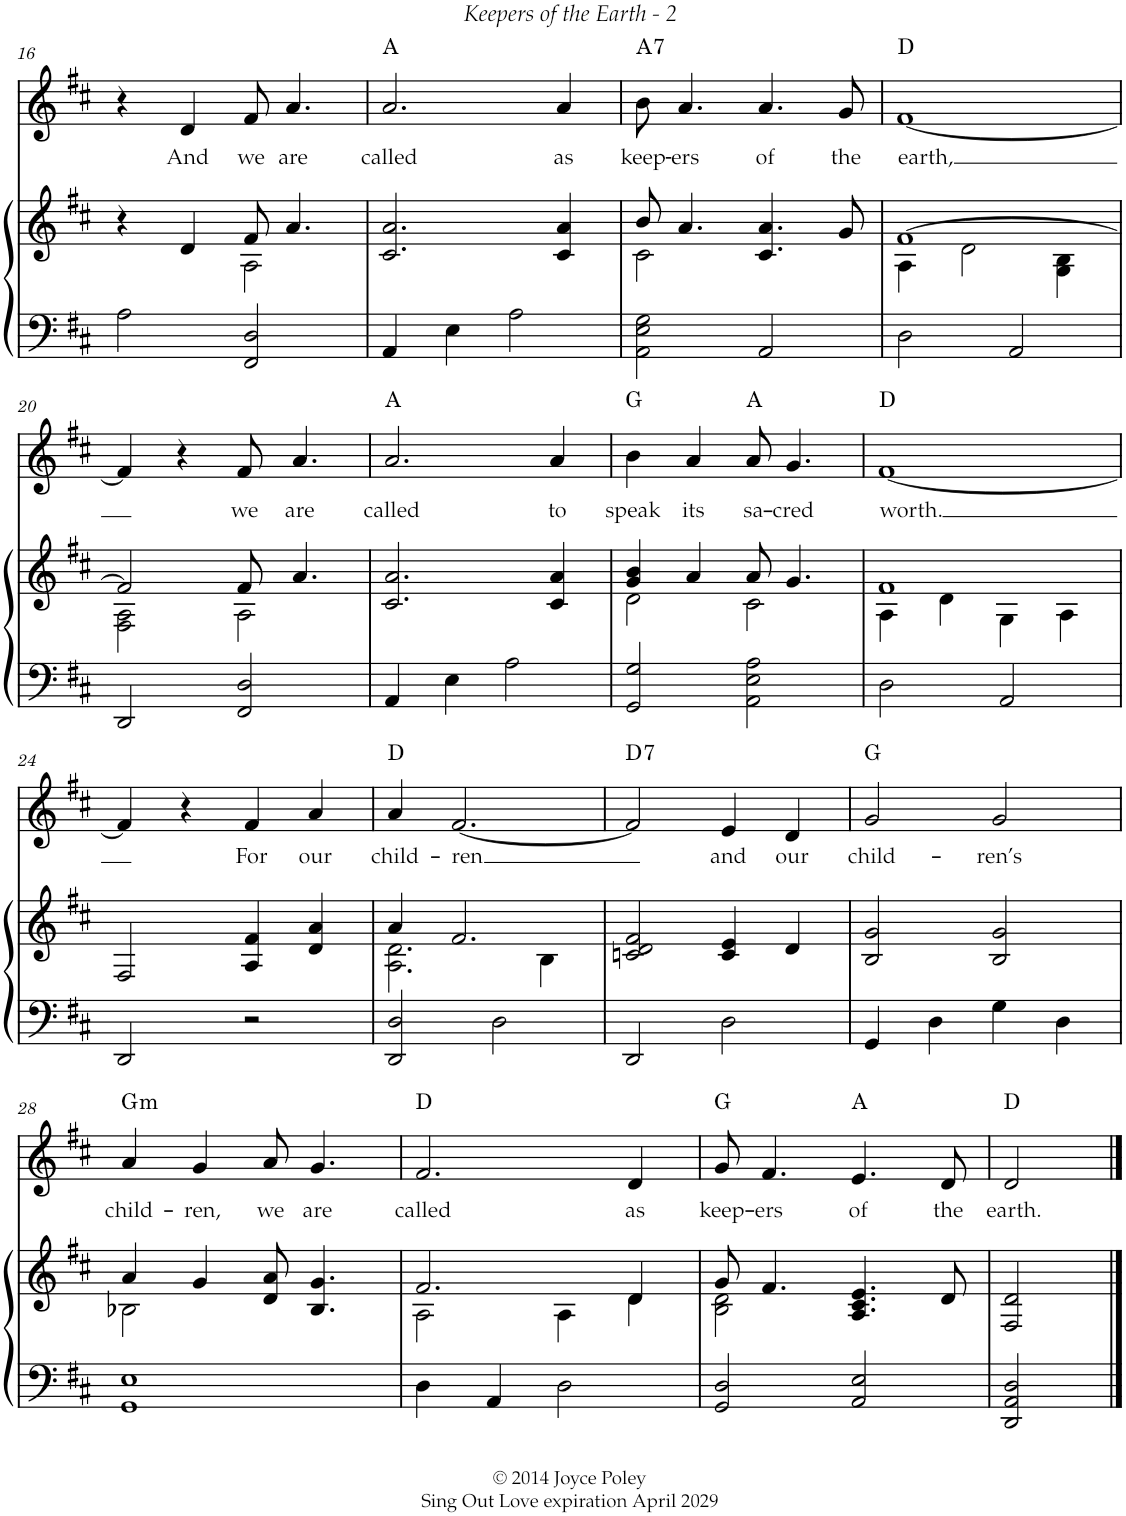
**kern	**kern	**kern	**text	**harte
*part2	*part2	*part1	*part1	*part1
*staff3	*staff2	*staff1	*staff1	*
*I"Piano	*	*I"Voice	*	*
*I'Pno	*	*I'V	*	*
!!LO:PB:g=z
*clefF4	*clefG2	*clefG2	*	*
*k[f#c#]	*k[f#c#]	*k[f#c#]	*	*
*M4/4	*M4/4	*M4/4	*	*
=16	=16	=16	=16	=16
*	*^	*	*	*
2A\	4r	2ryy	4r	.	.
!	!	!	!	!LO:LY:b	!
.	4d/	.	4d/	And	.
!	!	!	!	!LO:LY:b	!
2FF#/ 2D/	8f#/	2A\	8f#/	we	.
!	!	!	!	!LO:LY:b	!
.	4.a/	.	4.a/	are	.
*	*v	*v	*	*	*
=17	=17	=17	=17	=17
!	!	!	!LO:LY:b	!
4AA/	2.c#/ 2.a/	2.a/	called	A:maj
4E\	.	.	.	.
2A\	.	.	.	.
!	!	!	!LO:LY:b	!
.	4c#/ 4a/	4a/	as	.
=18	=18	=18	=18	=18
*	*^	*	*	*
!	!	!	!	!LO:LY:b	!LO:H:kt=7
2AA\ 2E\ 2G\	8b/	2c#\	8b\	keep-	A:7
!	!	!	!	!LO:LY:b	!
.	4.a/	.	4.a/	-ers	.
!	!	!	!	!LO:LY:b	!
2AA/	4.c#/ 4.a/	2ryy	4.a/	of	.
!	!	!	!	!LO:LY:b	!
.	8g/	.	8g/	the	.
=19	=19	=19	=19	=19	=19
!	!	!	!	!LO:LY:b	!
2D\	[1f#	4A\	[1f#	earth,	D:maj
.	.	2d\	.	.	.
2AA/	.	.	.	.	.
.	.	4G\ 4B\	.	.	.
!!LO:LB:g=z
=20	=20	=20	=20	=20	=20
2DD/	2f#/]	2F#\ 2A\	4f#/]	.	.
.	.	.	4r	.	.
!	!	!	!	!LO:LY:b	!
2FF#/ 2D/	8f#/	2A\	8f#/	we	.
!	!	!	!	!LO:LY:b	!
.	4.a/	.	4.a/	are	.
*	*v	*v	*	*	*
=21	=21	=21	=21	=21
!	!	!	!LO:LY:b	!
4AA/	2.c#/ 2.a/	2.a/	called	A:maj
4E\	.	.	.	.
2A\	.	.	.	.
!	!	!	!LO:LY:b	!
.	4c#/ 4a/	4a/	to	.
=22	=22	=22	=22	=22
*	*^	*	*	*
!	!	!	!	!LO:LY:b	!
2GG/ 2G/	4g/ 4b/	2d\	4b\	speak	G:maj
!	!	!	!	!LO:LY:b	!
.	4a/	.	4a/	its	.
!	!	!	!	!LO:LY:b	!
2AA\ 2E\ 2A\	8a/	2c#\	8a/	sa-	A:maj
!	!	!	!	!LO:LY:b	!
.	4.g/	.	4.g/	-cred	.
=23	=23	=23	=23	=23	=23
!	!	!	!	!LO:LY:b	!
2D\	1f#	4A\	[<1f#	worth.	D:maj
.	.	4d\	.	.	.
2AA/	.	4G\	.	.	.
.	.	4A\	.	.	.
*	*v	*v	*	*	*
!!LO:LB:g=z
=24	=24	=24	=24	=24
2DD/	2F#/	4f#/]	.	.
.	.	4r	.	.
!	!	!	!LO:LY:b	!
2r	4A/ 4f#/	4f#/	For	.
!	!	!	!LO:LY:b	!
.	4d/ 4a/	4a/	our	.
=25	=25	=25	=25	=25
*	*^	*	*	*
!	!	!	!	!LO:LY:b	!
2DD/ 2D/	4a/	2.A\ 2.d\	4a/	child-	D:maj
!	!	!	!	!LO:LY:b	!
.	2.f#/	.	[2.f#/	-ren	.
2D\	.	.	.	.	.
.	.	4B\	.	.	.
=26	=26	=26	=26	=26	=26
!	!	!	!	!	!LO:H:kt=7
*	*v	*v	*	*	*
2DD/	2cn/ 2d/ 2f#/	2f#/]	.	D:7
!	!	!	!LO:LY:b	!
2D\	4c/ 4e/	4e/	and	.
!	!	!	!LO:LY:b	!
.	4d/	4d/	our	.
=27	=27	=27	=27	=27
!	!	!	!LO:LY:b	!
4GG/	2B/ 2g/	2g/	child-	G:maj
4D\	.	.	.	.
!	!	!	!LO:LY:b	!
4G\	2B/ 2g/	2g/	-ren’s	.
4D\	.	.	.	.
!!LO:LB:g=z
=28	=28	=28	=28	=28
*	*^	*	*	*
!	!	!	!	!LO:LY:b	!LO:H:kt=m
1GG 1E	4a/	2B-X\	4a/	child-	G:min
!	!	!	!	!LO:LY:b	!
.	4g/	.	4g/	-ren,	.
!	!	!	!	!LO:LY:b	!
.	8d/ 8a/	2ryy	8a/	we	.
!	!	!	!	!LO:LY:b	!
.	4.B-/ 4.g/	.	4.g/	are	.
=29	=29	=29	=29	=29	=29
!	!	!	!	!LO:LY:b	!
4D\	2.f#/	2A\	2.f#/	called	D:maj
4AA/	.	.	.	.	.
2D\	.	4A\	.	.	.
!	!	!	!	!LO:LY:b	!
.	4d/	4d\	4d/	as	.
=30	=30	=30	=30	=30	=30
!	!	!	!	!LO:LY:b	!
2GG/ 2D/	8g/	2B\ 2d\	8g/	keep-	G:maj
!	!	!	!	!LO:LY:b	!
.	4.f#/	.	4.f#/	-ers	.
!	!	!	!	!LO:LY:b	!
2AA/ 2E/	4.A/ 4.c#/ 4.e/	2ryy	4.e/	of	A:maj
!	!	!	!	!LO:LY:b	!
.	8d/	.	8d/	the	.
*	*v	*v	*	*	*
=31	=31	=31	=31	=31
!	!	!	!LO:LY:b	!
2DD/ 2AA/ 2D/	2F#/ 2d/	2d/	earth.	D:maj
==	==	==	==	==
*-	*-	*-	*-	*-
